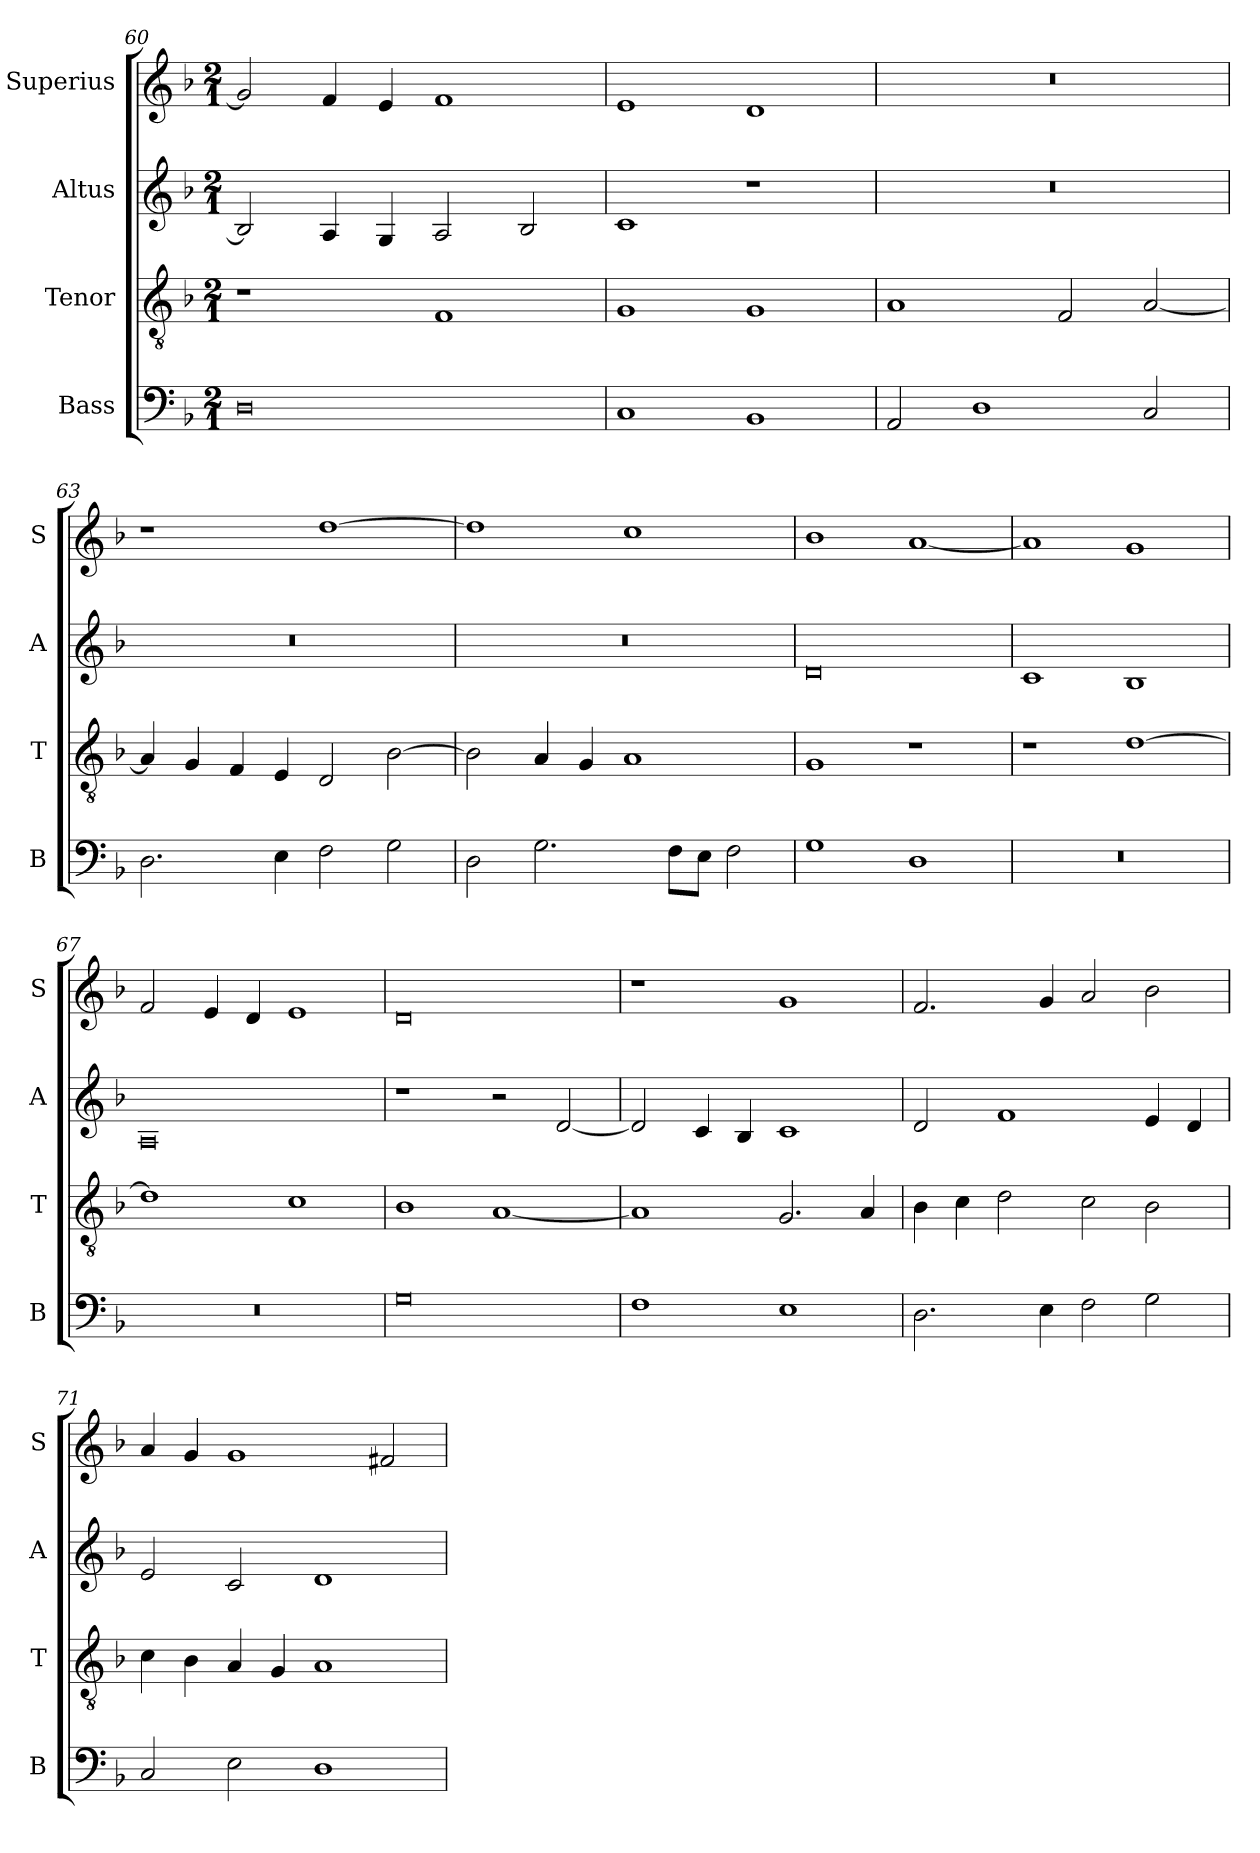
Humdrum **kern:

**kern	**kern	**kern	**kern
*part4	*part3	*part2	*part1
*staff4	*staff3	*staff2	*staff1
*I"Bass	*I"Tenor	*I"Altus	*I"Superius
*I'B	*I'T	*I'A	*I'S
*clefF4	*clefGv2	*clefG2	*clefG2
*k[b-]	*k[b-]	*k[b-]	*k[b-]
*F:	*F:	*F:	*F:
*M2/1	*M2/1	*M2/1	*M2/1
=60	=60	=60	=60
0D	1r	2B-]	2g]
.	.	4A	4f
.	.	4G	4e
.	1F	2A	1f
.	.	2B-	.
=61	=61	=61	=61
1C	1G	1c	1e
1BB-	1G	1r	1d
=62	=62	=62	=62
2AA	1A	0r	0r
1D	.	.	.
.	2F	.	.
2C	[2A	.	.
=63	=63	=63	=63
2.D	4A]	0r	1r
.	4G	.	.
.	4F	.	.
4E	4E	.	.
2F	2D	.	[1dd
2G	[2B-	.	.
=64	=64	=64	=64
2D	2B-]	0r	1dd]
2.G	4A	.	.
.	4G	.	.
.	1A	.	1cc
8FL	.	.	.
8EJ	.	.	.
2F	.	.	.
=65	=65	=65	=65
1G	1G	0d	1b-
1D	1r	.	[1a
=66	=66	=66	=66
0r	1r	1c	1a]
.	[1d	1B-	1g
=67	=67	=67	=67
0r	1d]	0A	2f
.	.	.	4e
.	.	.	4d
.	1c	.	1e
=68	=68	=68	=68
0G	1B-	1r	0d
.	[1A	2r	.
.	.	[2d	.
=69	=69	=69	=69
1F	1A]	2d]	1r
.	.	4c	.
.	.	4B-	.
1E	2.G	1c	1g
.	4A	.	.
=70	=70	=70	=70
2.D	4B-	2d	2.f
.	4c	.	.
.	2d	1f	.
4E	.	.	4g
2F	2c	.	2a
2G	2B-	4e	2b-
.	.	4d	.
=71	=71	=71	=71
2C	4c	2e	4a
.	4B-	.	4g
2E	4A	2c	1g
.	4G	.	.
1D	1A	1d	.
.	.	.	2f#X
=	=	=	=
*-	*-	*-	*-
